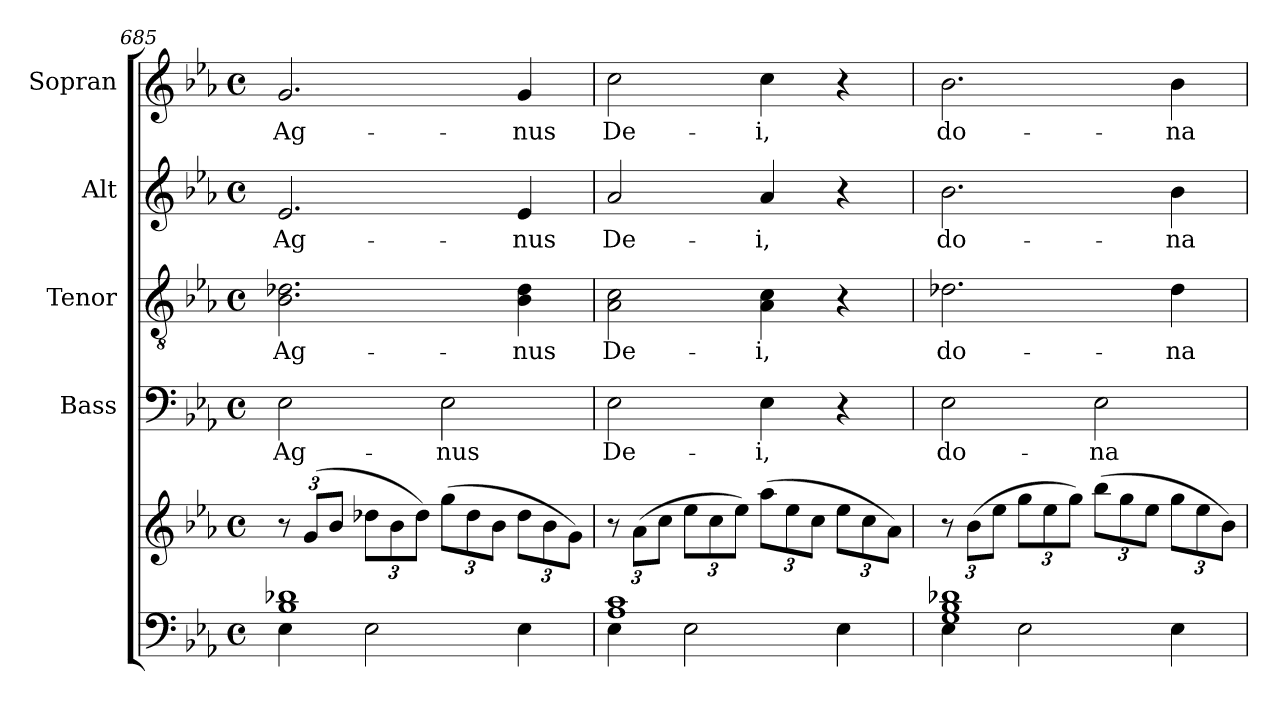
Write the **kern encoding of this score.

**kern	**kern	**kern	**text	**kern	**text	**kern	**text	**kern	**text
*part5	*part5	*part4	*part4	*part3	*part3	*part2	*part2	*part1	*part1
*staff6	*staff5	*staff4	*staff4	*staff3	*staff3	*staff2	*staff2	*staff1	*staff1
*	*	*I"Bass	*	*I"Tenor	*	*I"Alt	*	*I"Sopran	*
*	*	*I'B.	*	*I'T.	*	*I'A.	*	*I'S.	*
*clefF4	*clefG2	*clefF4	*	*clefGv2	*	*clefG2	*	*clefG2	*
*k[b-e-a-]	*k[b-e-a-]	*k[b-e-a-]	*	*k[b-e-a-]	*	*k[b-e-a-]	*	*k[b-e-a-]	*
*E-:	*E-:	*E-:	*	*E-:	*	*E-:	*	*E-:	*
*M4/4	*M4/4	*M4/4	*	*M4/4	*	*M4/4	*	*M4/4	*
*met(c)	*met(c)	*met(c)	*	*met(c)	*	*met(c)	*	*met(c)	*
=685	=685	=685	=685	=685	=685	=685	=685	=685	=685
*^	*	*	*	*	*	*	*	*	*
*	*	*Xbrackettup	*	*	*	*	*	*	*	*
!	!	!	!	!LO:LY:b	!	!LO:LY:b	!	!LO:LY:b	!	!LO:LY:b
1B- 1d-X	4E-\	12r	2E-\	Ag-	2.B-\ 2.d-X\	Ag-	2.e-/	Ag-	2.g/	Ag-
.	.	(>12g/L	.	.	.	.	.	.	.	.
.	.	12b-/J	.	.	.	.	.	.	.	.
.	2E-\	12dd-X\L	.	.	.	.	.	.	.	.
.	.	12b-\	.	.	.	.	.	.	.	.
.	.	12dd-\J)	.	.	.	.	.	.	.	.
!	!	!	!	!LO:LY:b	!	!	!	!	!	!
.	.	(>12gg\L	2E-\	-nus	.	.	.	.	.	.
.	.	12dd-\	.	.	.	.	.	.	.	.
.	.	12b-\J	.	.	.	.	.	.	.	.
!	!	!	!	!	!	!LO:LY:b	!	!LO:LY:b	!	!LO:LY:b
.	4E-\	12dd-\L	.	.	4B-\ 4d-\	-nus	4e-/	-nus	4g/	-nus
.	.	12b-\	.	.	.	.	.	.	.	.
.	.	12g\J)	.	.	.	.	.	.	.	.
=686	=686	=686	=686	=686	=686	=686	=686	=686	=686	=686
!	!	!	!	!LO:LY:b	!	!LO:LY:b	!	!LO:LY:b	!	!LO:LY:b
1A- 1c	4E-\	12r	2E-\	De-	2A-\ 2c\	De-	2a-/	De-	2cc\	De-
.	.	(>12a-\L	.	.	.	.	.	.	.	.
.	.	12cc\J	.	.	.	.	.	.	.	.
.	2E-\	12ee-\L	.	.	.	.	.	.	.	.
.	.	12cc\	.	.	.	.	.	.	.	.
.	.	12ee-\J)	.	.	.	.	.	.	.	.
!	!	!	!	!LO:LY:b	!	!LO:LY:b	!	!LO:LY:b	!	!LO:LY:b
.	.	(>12aa-\L	4E-\	-i,	4A-\ 4c\	-i,	4a-/	-i,	4cc\	-i,
.	.	12ee-\	.	.	.	.	.	.	.	.
.	.	12cc\J	.	.	.	.	.	.	.	.
.	4E-\	12ee-\L	4r	.	4r	.	4r	.	4r	.
.	.	12cc\	.	.	.	.	.	.	.	.
.	.	12a-\J)	.	.	.	.	.	.	.	.
=687	=687	=687	=687	=687	=687	=687	=687	=687	=687	=687
!	!	!	!	!LO:LY:b	!	!LO:LY:b	!	!LO:LY:b	!	!LO:LY:b
1G 1B- 1d-X	4E-\	12r	2E-\	do-	2.d-X\	do-	2.b-\	do-	2.b-\	do-
.	.	(>12b-\L	.	.	.	.	.	.	.	.
.	.	12ee-\J	.	.	.	.	.	.	.	.
.	2E-\	12gg\L	.	.	.	.	.	.	.	.
.	.	12ee-\	.	.	.	.	.	.	.	.
.	.	12gg\J)	.	.	.	.	.	.	.	.
!	!	!	!	!LO:LY:b	!	!	!	!	!	!
.	.	(>12bb-\L	2E-\	-na	.	.	.	.	.	.
.	.	12gg\	.	.	.	.	.	.	.	.
.	.	12ee-\J	.	.	.	.	.	.	.	.
!	!	!	!	!	!	!LO:LY:b	!	!LO:LY:b	!	!LO:LY:b
.	4E-\	12gg\L	.	.	4d-\	-na	4b-\	-na	4b-\	-na
.	.	12ee-\	.	.	.	.	.	.	.	.
.	.	12b-\J)	.	.	.	.	.	.	.	.
*v	*v	*	*	*	*	*	*	*	*	*
=	=	=	=	=	=	=	=	=	=
*-	*-	*-	*-	*-	*-	*-	*-	*-	*-
